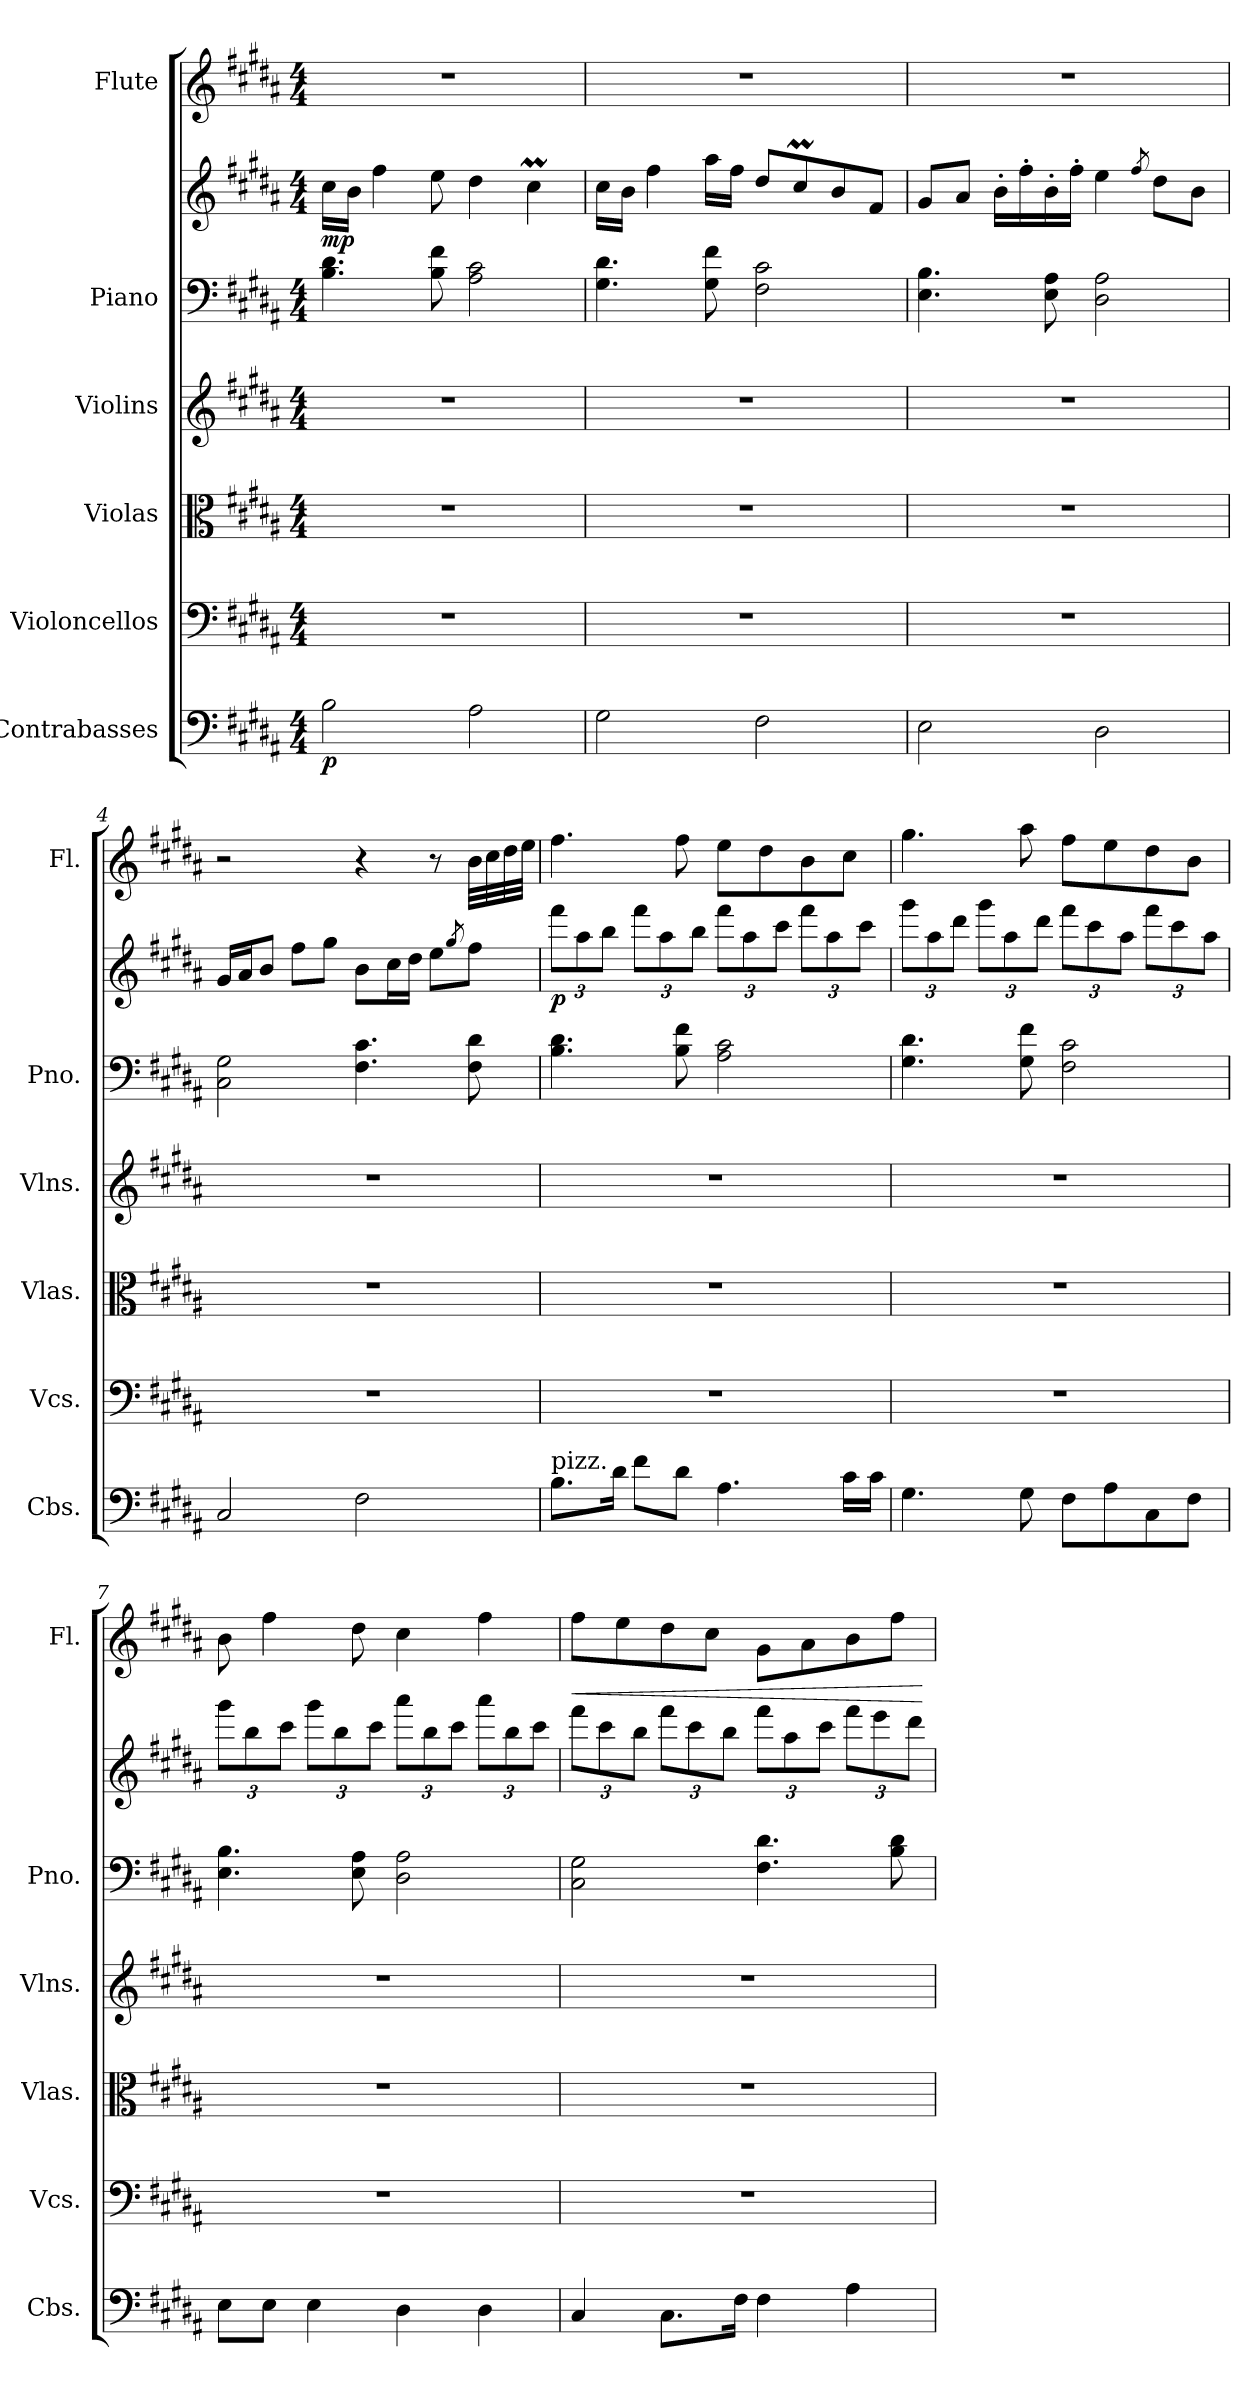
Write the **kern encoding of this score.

**kern	**dynam	**kern	**kern	**kern	**kern	**kern	**dynam	**kern	**dynam
*part6	*part6	*part5	*part4	*part3	*part2	*part2	*part2	*part1	*part1
*staff7	*staff7	*staff6	*staff5	*staff4	*staff3	*staff2	*staff2/3	*staff1	*staff1
*I"Contrabasses	*	*I"Violoncellos	*I"Violas	*I"Violins	*I"Piano	*	*	*I"Flute	*
*I'Cbs.	*	*I'Vcs.	*I'Vlas.	*I'Vlns.	*I'Pno.	*	*	*I'Fl.	*
*clefF4	*	*clefF4	*clefC3	*clefG2	*clefF4	*clefG2	*	*clefG2	*
*ITrd7c12	*	*	*	*	*	*	*	*	*
*k[f#c#g#d#a#]	*	*k[f#c#g#d#a#]	*k[f#c#g#d#a#]	*k[f#c#g#d#a#]	*k[f#c#g#d#a#]	*k[f#c#g#d#a#]	*	*k[f#c#g#d#a#]	*
*M4/4	*	*M4/4	*M4/4	*M4/4	*M4/4	*M4/4	*	*M4/4	*
*MM120	*	*MM120	*MM120	*MM120	*MM120	*MM120	*	*MM120	*
=1	=1	=1	=1	=1	=1	=1	=1	=1	=1
!	!LO:DY:b	!	!	!	!	!	!LO:DY:b	!	!
2BB\	p	1r	1r	1r	4.B\ 4.d#\	16cc#\LL	mp	1r	.
.	.	.	.	.	.	16b\JJ	.	.	.
.	.	.	.	.	.	4ff#\	.	.	.
.	.	.	.	.	8B\ 8f#\	8ee\	.	.	.
2AA#\	.	.	.	.	2A#\ 2c#\	4dd#\	.	.	.
.	.	.	.	.	.	4cc#M\	.	.	.
=2	=2	=2	=2	=2	=2	=2	=2	=2	=2
2GG#\	.	1r	1r	1r	4.G#\ 4.d#\	16cc#\LL	.	1r	.
.	.	.	.	.	.	16b\JJ	.	.	.
.	.	.	.	.	.	4ff#\	.	.	.
.	.	.	.	.	8G#\ 8f#\	16aa#\LL	.	.	.
.	.	.	.	.	.	16ff#\JJ	.	.	.
2FF#\	.	.	.	.	2F#\ 2c#\	8dd#/L	.	.	.
.	.	.	.	.	.	8cc#M/	.	.	.
.	.	.	.	.	.	8b/	.	.	.
.	.	.	.	.	.	8f#/J	.	.	.
=3	=3	=3	=3	=3	=3	=3	=3	=3	=3
2EE\	.	1r	1r	1r	4.E\ 4.B\	8g#/L	.	1r	.
.	.	.	.	.	.	8a#/J	.	.	.
.	.	.	.	.	.	16b'\LL	.	.	.
.	.	.	.	.	.	16ff#'\	.	.	.
.	.	.	.	.	8E\ 8A#\	16b'\	.	.	.
.	.	.	.	.	.	16ff#'\JJ	.	.	.
2DD#\	.	.	.	.	2D#\ 2A#\	4ee\	.	.	.
.	.	.	.	.	.	8qff#/	.	.	.
.	.	.	.	.	.	8dd#\L	.	.	.
.	.	.	.	.	.	8b\J	.	.	.
!!LO:LB:g=z
=4	=4	=4	=4	=4	=4	=4	=4	=4	=4
2CC#/	.	1r	1r	1r	2C#\ 2G#\	16g#/LL	.	2r	.
.	.	.	.	.	.	16a#/J	.	.	.
.	.	.	.	.	.	8b/J	.	.	.
.	.	.	.	.	.	8ff#\L	.	.	.
.	.	.	.	.	.	8gg#\J	.	.	.
2FF#\	.	.	.	.	4.F#\ 4.c#\	8b\L	.	4r	.
.	.	.	.	.	.	16cc#\L	.	.	.
.	.	.	.	.	.	16dd#\JJ	.	.	.
.	.	.	.	.	.	8ee\L	.	8r	.
.	.	.	.	.	.	8qgg#/	.	.	.
.	.	.	.	.	8F#\ 8d#\	8ff#\J	.	32b\LLL	.
.	.	.	.	.	.	.	.	32cc#\	.
.	.	.	.	.	.	.	.	32dd#\	.
.	.	.	.	.	.	.	.	32ee\JJJ	.
=5	=5	=5	=5	=5	=5	=5	=5	=5	=5
*	*	*	*	*	*	*Xbrackettup	*	*	*
!LO:TX:a:t=pizz.	!	!	!	!	!	!	!	!	!
!	!	!	!	!	!	!	!LO:DY:b	!	!
8.BB\L	.	1r	1r	1r	4.B\ 4.d#\	12fff#\L	p	4.ff#\	.
.	.	.	.	.	.	12aa#\	.	.	.
.	.	.	.	.	.	12bb\J	.	.	.
16D#\Jk	.	.	.	.	.	.	.	.	.
8F#\L	.	.	.	.	.	12fff#\L	.	.	.
.	.	.	.	.	.	12aa#\	.	.	.
8D#\J	.	.	.	.	8B\ 8f#\	.	.	8ff#\	.
.	.	.	.	.	.	12bb\J	.	.	.
4.AA#\	.	.	.	.	2A#\ 2c#\	12fff#\L	.	8ee\L	.
.	.	.	.	.	.	12aa#\	.	.	.
.	.	.	.	.	.	.	.	8dd#\	.
.	.	.	.	.	.	12ccc#\J	.	.	.
.	.	.	.	.	.	12fff#\L	.	8b\	.
.	.	.	.	.	.	12aa#\	.	.	.
16C#\LL	.	.	.	.	.	.	.	8cc#\J	.
.	.	.	.	.	.	12ccc#\J	.	.	.
16C#\JJ	.	.	.	.	.	.	.	.	.
!!LO:PB:g=z
=6	=6	=6	=6	=6	=6	=6	=6	=6	=6
4.GG#\	.	1r	1r	1r	4.G#\ 4.d#\	12ggg#\L	.	4.gg#\	.
.	.	.	.	.	.	12aa#\	.	.	.
.	.	.	.	.	.	12ddd#\J	.	.	.
.	.	.	.	.	.	12ggg#\L	.	.	.
.	.	.	.	.	.	12aa#\	.	.	.
8GG#\	.	.	.	.	8G#\ 8f#\	.	.	8aa#\	.
.	.	.	.	.	.	12ddd#\J	.	.	.
8FF#\L	.	.	.	.	2F#\ 2c#\	12fff#\L	.	8ff#\L	.
.	.	.	.	.	.	12ccc#\	.	.	.
8AA#\	.	.	.	.	.	.	.	8ee\	.
.	.	.	.	.	.	12aa#\J	.	.	.
8CC#\	.	.	.	.	.	12fff#\L	.	8dd#\	.
.	.	.	.	.	.	12ccc#\	.	.	.
8FF#\J	.	.	.	.	.	.	.	8b\J	.
.	.	.	.	.	.	12aa#\J	.	.	.
=7	=7	=7	=7	=7	=7	=7	=7	=7	=7
8EE\L	.	1r	1r	1r	4.E\ 4.B\	12ggg#\L	.	8b\	.
.	.	.	.	.	.	12bb\	.	.	.
8EE\J	.	.	.	.	.	.	.	4ff#\	.
.	.	.	.	.	.	12ccc#\J	.	.	.
4EE\	.	.	.	.	.	12ggg#\L	.	.	.
.	.	.	.	.	.	12bb\	.	.	.
.	.	.	.	.	8E\ 8A#\	.	.	8dd#\	.
.	.	.	.	.	.	12ccc#\J	.	.	.
4DD#\	.	.	.	.	2D#\ 2A#\	12aaa#\L	.	4cc#\	.
.	.	.	.	.	.	12bb\	.	.	.
.	.	.	.	.	.	12ccc#\J	.	.	.
4DD#\	.	.	.	.	.	12aaa#\L	.	4ff#\	.
.	.	.	.	.	.	12bb\	.	.	.
.	.	.	.	.	.	12ccc#\J	.	.	.
!!LO:LB:g=z
=8	=8	=8	=8	=8	=8	=8	=8	=8	=8
!	!	!	!	!	!	!	!	!	!LO:HP:b
4CC#/	.	1r	1r	1r	2C#\ 2G#\	12fff#\L	.	8ff#\L	<
.	.	.	.	.	.	12ccc#\	.	.	.
.	.	.	.	.	.	.	.	8ee\	.
.	.	.	.	.	.	12bb\J	.	.	.
8.CC#\L	.	.	.	.	.	12fff#\L	.	8dd#\	.
.	.	.	.	.	.	12ccc#\	.	.	.
.	.	.	.	.	.	.	.	8cc#\J	.
.	.	.	.	.	.	12bb\J	.	.	.
16FF#\Jk	.	.	.	.	.	.	.	.	.
4FF#\	.	.	.	.	4.F#\ 4.d#\	12fff#\L	.	8g#\L	.
.	.	.	.	.	.	12aa#\	.	.	.
.	.	.	.	.	.	.	.	8a#\	.
.	.	.	.	.	.	12ccc#\J	.	.	.
4AA#\	.	.	.	.	.	12fff#\L	.	8b\	.
.	.	.	.	.	.	12eee\	.	.	.
.	.	.	.	.	8B\ 8d#\	.	.	8ff#\J	.
.	.	.	.	.	.	12ddd#\J	.	.	.
.	.	.	.	.	.	.	.	.	[
=	=	=	=	=	=	=	=	=	=
*-	*-	*-	*-	*-	*-	*-	*-	*-	*-
